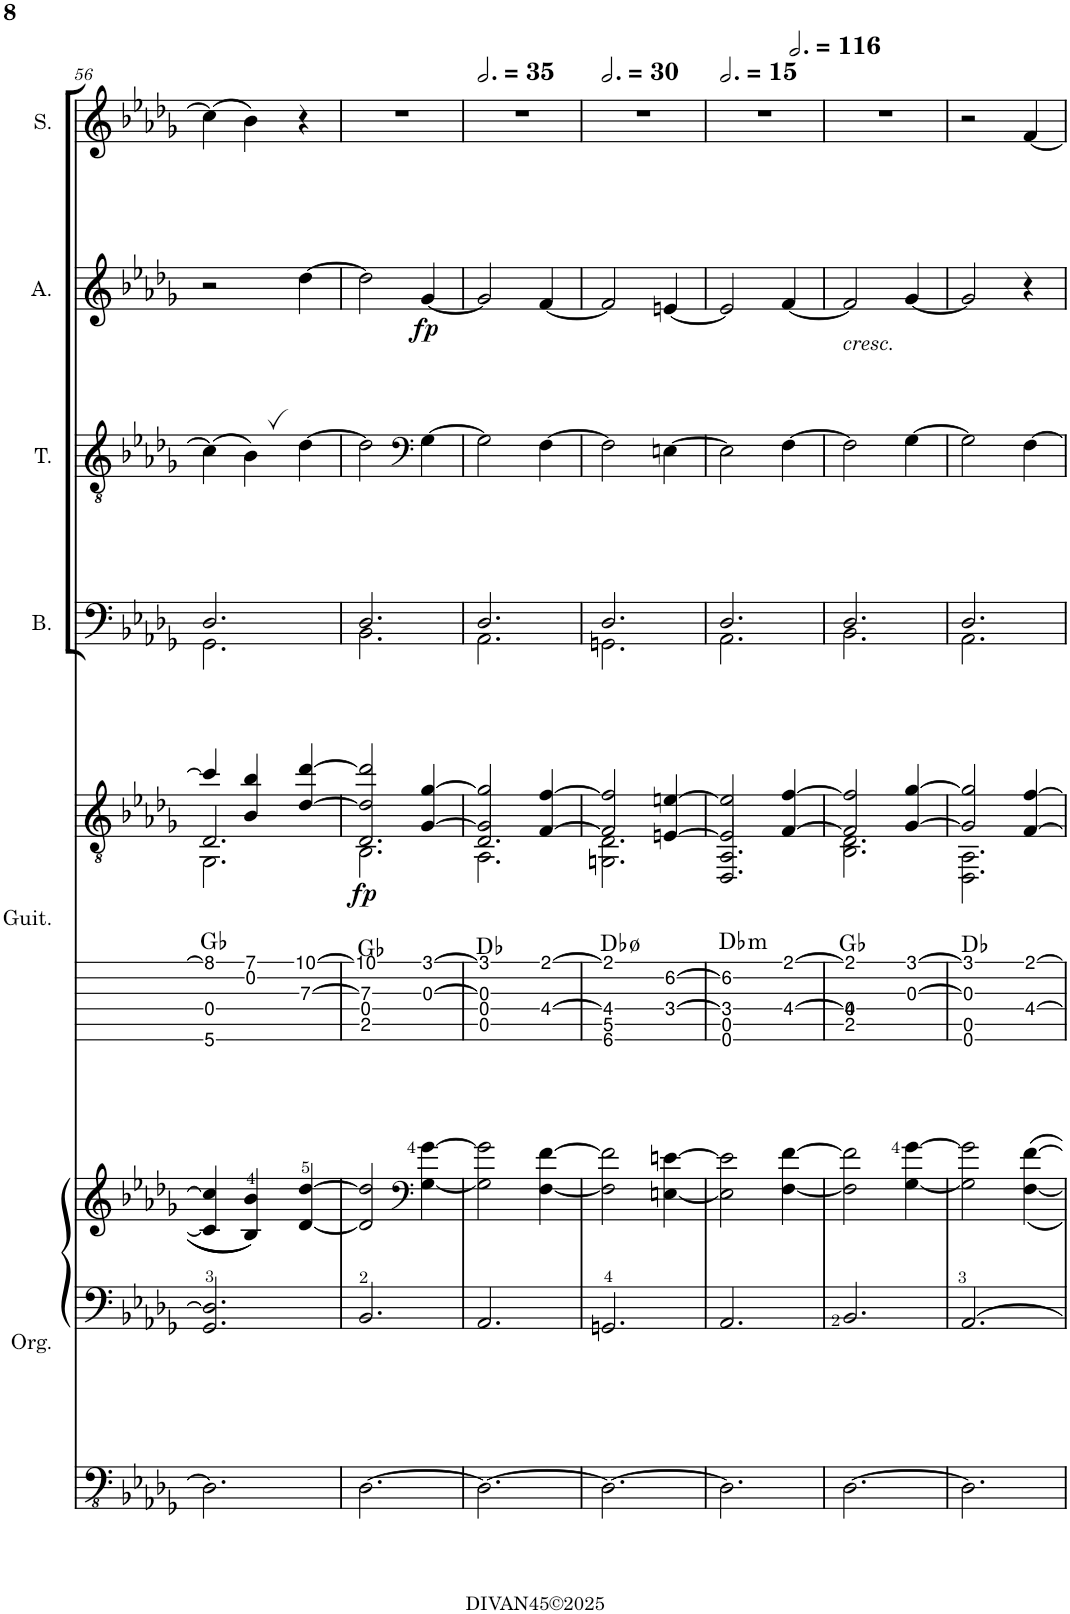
**kern	**kern	**kern	**kern	**kern	**dynam	**harte	**kern	**kern	**kern	**dynam	**kern
*part6	*part6	*part6	*part5	*part5	*part5	*part5	*part4	*part3	*part2	*part2	*part1
*staff9	*staff8	*staff7	*staff6	*staff5	*staff5/6	*	*staff4	*staff3	*staff2	*staff2	*staff1
*I"Pipe Organ	*	*	*I"Guitar D in Eb	*	*	*	*I"Bass	*I"Tenor	*I"Alto	*	*I"Soprano
*I'Org.	*	*	*I'Guit.	*	*	*	*I'B.	*I'T.	*I'A.	*	*I'S.
!!LO:PB:g=z
*clefFv4	*clefF4	*clefG2	*	*clefGv2	*	*	*clefF4	*clefGv2	*clefG2	*	*clefG2
*k[b-e-a-d-g-]	*k[b-e-a-d-g-]	*k[b-e-a-d-g-]	*k[b-e-a-d-g-]	*k[b-e-a-d-g-]	*	*	*k[b-e-a-d-g-]	*k[b-e-a-d-g-]	*k[b-e-a-d-g-]	*	*k[b-e-a-d-g-]
*M3/4	*M3/4	*M3/4	*M3/4	*M3/4	*	*	*M3/4	*M3/4	*M3/4	*	*M3/4
=56	=56	=56	=56	=56	=56	=56	=56	=56	=56	=56	=56
*	*	*	*^	*^	*	*	*^	*	*	*	*
*	*	*	*	*^	*	*^	*	*	*	*	*	*	*	*
2.DD-\]	2.GG-/ 2.D-/]	4c-/] 4cc-/]	4cc-]	2.D-	2.GG-	4cc-/]	2.D-/	2.GG-\	.	Gb:maj	2.D-/	2.GG-\	(4c-\]	2r	.	(4cc-\]
.	.	4B-/ 4b-/	4B- 4b-	.	.	4B-/ 4b-/	.	.	.	.	.	.	4B-,\)	.	.	4b-\)
.	.	[4d-/ [4dd-/	[4d- [4dd-	.	.	[4d-/ [4dd-/	.	.	.	.	.	.	[4d-\	[4dd-\	.	4r
=57	=57	=57	=57	=57	=57	=57	=57	=57	=57	=57	=57	=57	=57	=57	=57	=57
!	!	!	!	!	!	!	!	!	!LO:DY:b	!	!	!	!	!	!	!
[2.DD-\	2.BB-/	2d-/] 2dd-/]	2d-] 2dd-]	2.D-	2.BB-	2d-/] 2dd-/]	2.D-/	2.BB-\	fp	Gb:maj	2.D-/	2.BB-\	2d-\]	2dd-\]	.	2.r
*	*	*clefF4	*	*	*	*	*	*	*	*	*	*	*clefF4	*	*	*
!	!	!	!	!	!	!	!	!	!	!	!	!	!	!	!LO:DY:b	!
.	.	[4G-\ [4g-\	[4G- [4g-	.	.	[4G-/ [4g-/	.	.	.	.	.	.	[4G-\	[4g-/	fp	.
=58	=58	=58	=58	=58	=58	=58	=58	=58	=58	=58	=58	=58	=58	=58	=58	=58
*	*	*	*	*	*	*	*	*	*	*	*	*	*	*	*	*MM105
2.DD-\_	2.AA-/	2G-\] 2g-\]	2G-] 2g-]	2.D-	2.AA-	2G-/] 2g-/]	2.D-/	2.AA-\	.	Db:maj	2.D-/	2.AA-\	2G-\]	2g-/]	.	2.r
.	.	[4F\ [4f\	[4F [4f	.	.	[4F/ [4f/	.	.	.	.	.	.	[4F\	[4f/	.	.
*	*	*	*v	*v	*v	*	*	*	*	*	*	*	*	*	*	*
*	*	*	*	*v	*v	*v	*	*	*	*	*	*	*	*
=59	=59	=59	=59	=59	=59	=59	=59	=59	=59	=59	=59	=59
*	*	*	*	*	*	*	*	*	*	*	*	*MM90
*	*	*	*^	*^	*	*	*	*	*	*	*	*
2.DD-\_	2.GGn/	2F\] 2f\]	2F] 2f]	2.GGn 2.D-	2F/] 2f/]	2.GGn\ 2.D-\	.	Db:hdim7	2.D-/	2.GGn\	2F\]	2f/]	.	2.r
.	.	[4En\ [4en\	[4En [4en	.	[4En/ [4en/	.	.	.	.	.	[4En\	[4en/	.	.
=60	=60	=60	=60	=60	=60	=60	=60	=60	=60	=60	=60	=60	=60	=60
*	*	*	*	*	*	*	*	*	*	*	*	*	*	*MM45
*	*	*	*	*	*	*	*	*	*	*	*	*	*	*^
!	!	!	!	!	!	!	!	!LO:H:kt=m	!	!	!	!	!	!	!
2.DD-\]	2.AA-/	2E\] 2e\]	2E] 2e]	2.DD- 2.AA-	2E/] 2e/]	2.DD-/ 2.AA-/	.	Db:min	2.D-/	2.AA-\	2E\]	2e/]	.	2.r	2ryy
*	*	*	*	*	*	*	*	*	*	*	*	*	*	*MM348	*
.	.	[4F\ [4f\	[4F [4f	.	[4F/ [4f/	.	.	.	.	.	[4F\	[4f/	.	.	4ryy
=61	=61	=61	=61	=61	=61	=61	=61	=61	=61	=61	=61	=61	=61	=61	=61
!	!	!	!	!	!	!	!	!	!	!	!	!LO:TX:b:i:t=cresc.	!	!	!
*	*	*	*	*	*	*	*	*	*	*	*	*	*	*v	*v
[2.DD-\	2.BB-/	2F\] 2f\]	2F] 2f]	2.BB- 2.D-	2F/] 2f/]	2.BB-\ 2.D-\	.	Gb:maj	2.D-/	2.BB-\	2F\]	2f/]	.	2.r
.	.	[4G-\ [4g-\	[4G- [4g-	.	[4G-/ [4g-/	.	.	.	.	.	[4G-\	[4g-/	.	.
=62	=62	=62	=62	=62	=62	=62	=62	=62	=62	=62	=62	=62	=62	=62
2.DD-\]	[>2.AA-/	2G-\] 2g-\]	2G-] 2g-]	2.DD- 2.AA-	2G-/] 2g-/]	2.DD-\ 2.AA-\	.	Db:maj	2.D-/	2.AA-\	2G-\]	2g-/]	.	2r
.	.	[4F\ [4f\	[4F [4f	.	[4F/ [4f/	.	.	.	.	.	[4F\	4r	.	[4f/
*	*	*	*v	*v	*	*	*	*	*v	*v	*	*	*	*
*	*	*	*	*v	*v	*	*	*	*	*	*	*
=	=	=	=	=	=	=	=	=	=	=	=
*-	*-	*-	*-	*-	*-	*-	*-	*-	*-	*-	*-
